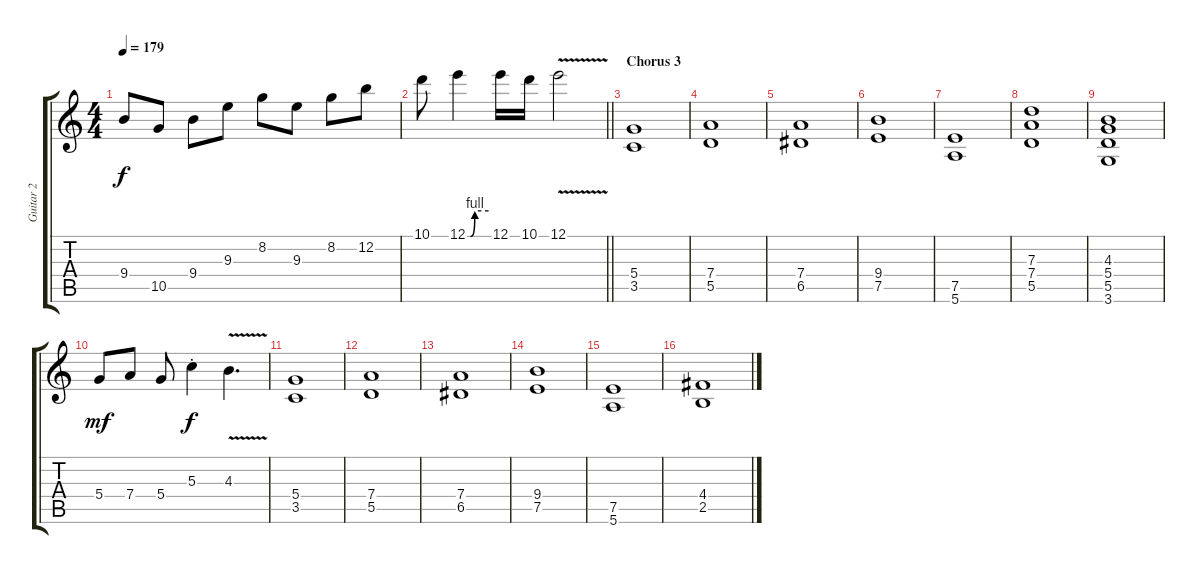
\track ("Guitar 2" "Guitar 2") {instrument distortionguitar}
\staff {score tabs}
\tuning (E4 B3 G3 D3 A2 E2) {hide}
\ts (4 4)
\tempo 179
\clef g2
\ks c
9.4.8{dy f} 10.5.8 9.4.8 9.3.8 8.2.8 9.3.8 8.2.8 12.2.8 |
\barLineRight lightlight
10.1.8 12.1{be (custom 0 0 9 0 21 4 60 4)}.4 12.1.16 10.1.16 12.1{v}.2 |
\section ("" "Chorus 3")
(5.4 3.5).1 |
(7.4 5.5).1 |
(7.4 6.5).1 |
(9.4 7.5).1 |
(7.5 5.6).1 |
(7.3 7.4 5.5).1 |
(4.3 5.4 5.5 3.6).1 |
5.4.8{dy mf} 7.4.8 5.4.8 5.3{st}.4{dy f} 4.3{v}.4{d} |
(5.4 3.5).1 |
(7.4 5.5).1 |
(7.4 6.5).1 |
(9.4 7.5).1 |
(7.5 5.6).1 |
(4.4 2.5).1
